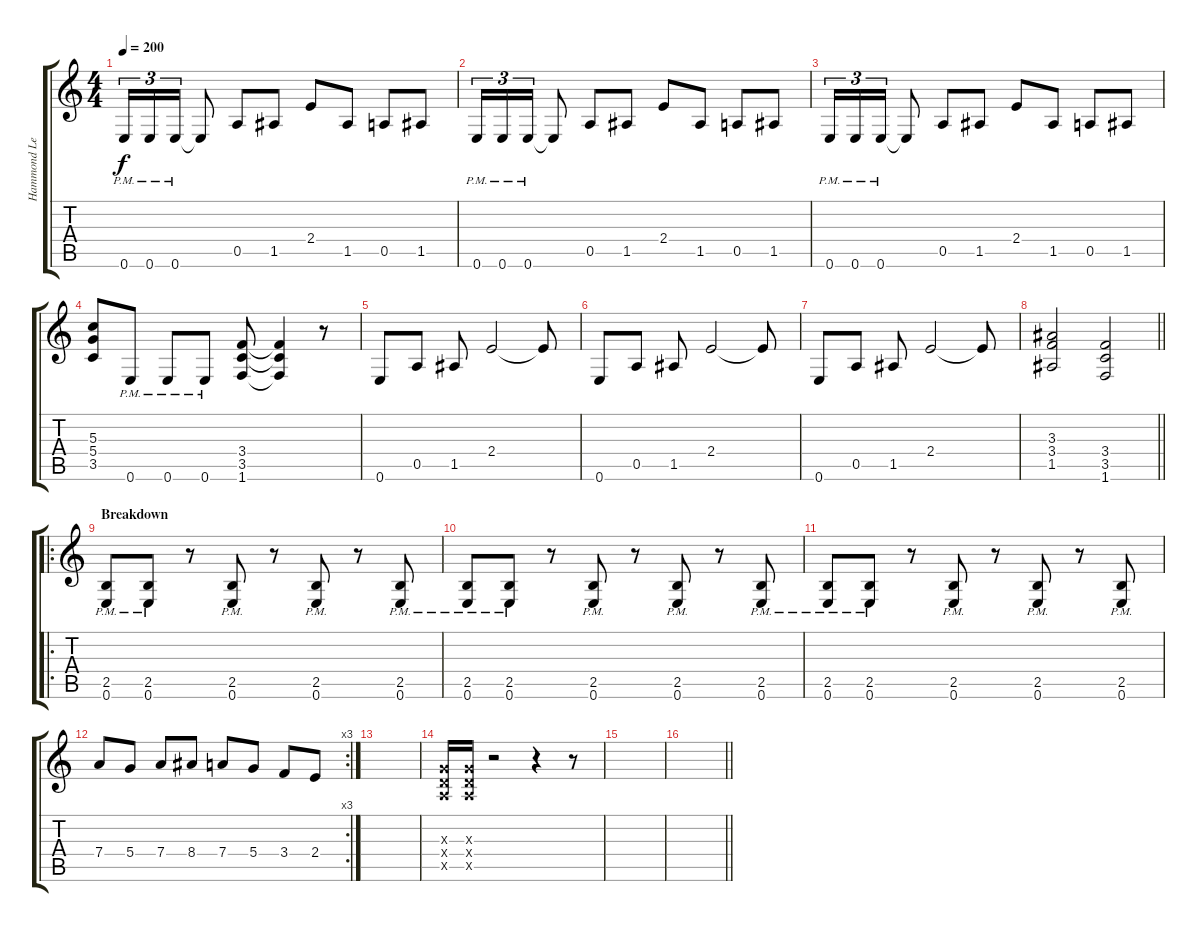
\track ("Hammond Lead" "Hammond Le") {instrument distortionguitar}
\staff {score tabs}
\tuning (E4 B3 G3 D3 A2 E2) {hide}
\ts (4 4)
\tempo 200
\clef g2
\ks c
0.6{pm}.16{tu (3 2) dy f} 0.6{pm}.16{tu (3 2)} 0.6{pm}.16{tu (3 2)} 0.6{t}.8 0.5.8 1.5.8 2.4.8 1.5.8 0.5.8 1.5.8 |
0.6{pm}.16{tu (3 2)} 0.6{pm}.16{tu (3 2)} 0.6{pm}.16{tu (3 2)} 0.6{t}.8 0.5.8 1.5.8 2.4.8 1.5.8 0.5.8 1.5.8 |
0.6{pm}.16{tu (3 2)} 0.6{pm}.16{tu (3 2)} 0.6{pm}.16{tu (3 2)} 0.6{t}.8 0.5.8 1.5.8 2.4.8 1.5.8 0.5.8 1.5.8 |
(5.3 5.4 3.5).8 0.6{pm}.8 0.6{pm}.8 0.6{pm}.8 (3.4 3.5 1.6).8 (3.4{t} 3.5{t} 1.6{t}).4 r.8 |
0.6.8 0.5.8 1.5.8 2.4.2 2.4{t}.8 |
0.6.8 0.5.8 1.5.8 2.4.2 2.4{t}.8 |
0.6.8 0.5.8 1.5.8 2.4.2 2.4{t}.8 |
\barLineRight lightlight
(3.3 3.4 1.5).2 (3.4 3.5 1.6).2 |
\ro
\section ("" "Breakdown")
(2.5 0.6{pm}).8 (2.5 0.6{pm}).8 r.8 (2.5 0.6{pm}).8 r.8 (2.5 0.6{pm}).8 r.8 (2.5 0.6{pm}).8 |
(2.5 0.6{pm}).8 (2.5 0.6{pm}).8 r.8 (2.5 0.6{pm}).8 r.8 (2.5 0.6{pm}).8 r.8 (2.5 0.6{pm}).8 |
(2.5 0.6{pm}).8 (2.5 0.6{pm}).8 r.8 (2.5 0.6{pm}).8 r.8 (2.5 0.6{pm}).8 r.8 (2.5 0.6{pm}).8 |
\rc 3
7.4.8 5.4.8 7.4.8 8.4.8 7.4.8 5.4.8 3.4.8 2.4.8 |
|
(0.3{x} 0.4{x} 0.5{x}).16 (0.3{x} 0.4{x} 0.5{x}).16 r.2 r.4 r.8 |
|
\barLineRight lightlight
